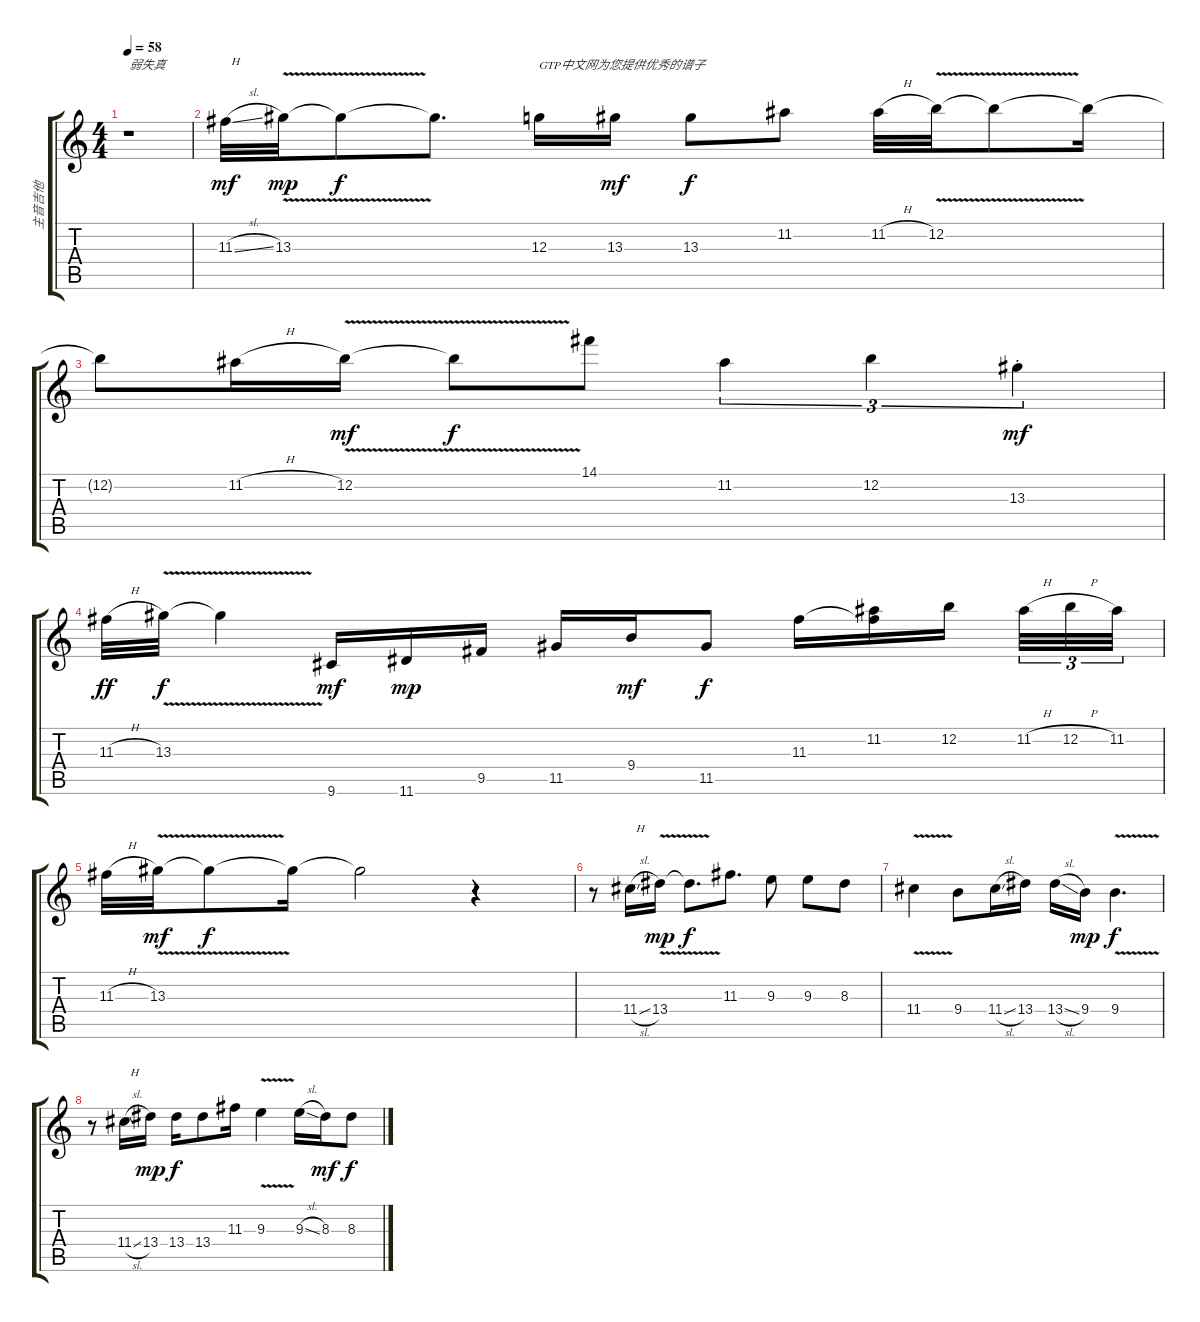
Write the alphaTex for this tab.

\track ("主音吉他" "主音吉他") {instrument distortionguitar}
\staff {score tabs}
\tuning (E4 B3 G3 D3 A2 E2) {hide}
\ts (4 4)
\tempo 58
\clef g2
\ks c
r.1{txt "弱失真" dy mf instrument distortionguitar} |
11.3{sl}.32{txt "  H"} 13.3{v}.32{dy mp} 13.3{t}.8{dy f} 13.3{t}.8{d} 12.3.16{txt "GTP中文网为您提供优秀的谱子"} 13.3.16{dy mf} 13.3.8{dy f} 11.2.8 11.2{h}.32 12.2{v}.32 12.2{t}.8 12.2{t}.16 |
12.2{t}.8 11.2{h}.16 12.2{v}.16{dy mf} 12.2{t}.8{dy f} 14.1.8 11.2.4{tu (3 2)} 12.2.4{tu (3 2)} 13.3{st}.4{tu (3 2) dy mf} |
11.3{h}.32{dy ff} 13.3{v}.32{dy f} 13.3{t}.4 9.6.16{dy mf} 11.6.16{dy mp} 9.5.16 11.5.16 9.4.16{dy mf} 11.5.8{dy f} 11.3.16 (11.2 11.3{t}).16 12.2.16{beam splitsecondary} 11.2{h}.32{tu (3 2)} 12.2{h}.32{tu (3 2)} 11.2.32{tu (3 2)} |
11.3{h}.32 13.3{v}.32{dy mf} 13.3{t}.8{dy f} 13.3{t}.16 13.3{t}.2 r.4 |
r.8 11.4{sl}.16{txt "  H"} 13.4{v}.16{dy mp} 13.4{t}.8{d dy f} 11.3.8{d} 9.3.8 9.3.8 8.3.8 |
11.4{v}.4 9.4.8 11.4{sl}.16 13.4.16 13.4{sl}.16 9.4.16{dy mp} 9.4{v}.4{d dy f} |
r.8 11.4{sl}.16{txt "  H"} 13.4.16{dy mp} 13.4.16{dy f} 13.4.8 11.3.16 9.3{v}.4 9.3{sl}.16 8.3.16{dy mf} 8.3.8{dy f}
